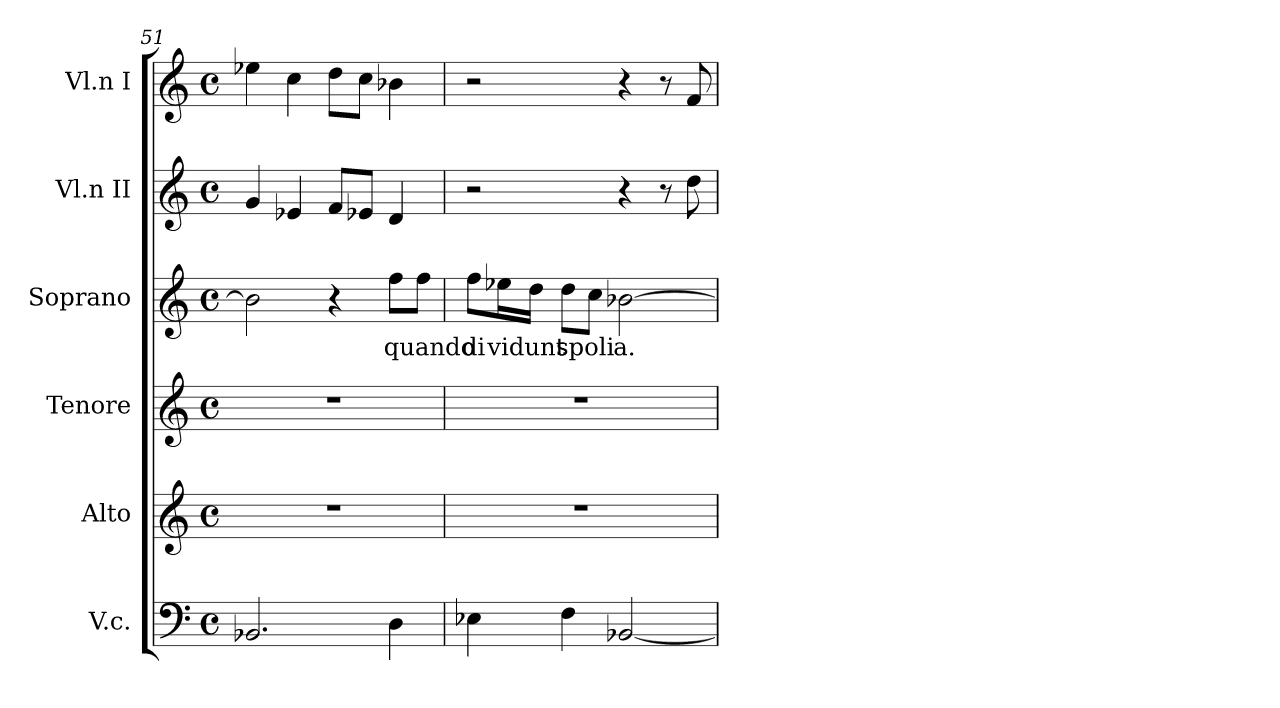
**kern	**kern	**kern	**kern	**text	**kern	**kern
*part6	*part5	*part4	*part3	*part3	*part2	*part1
*staff6	*staff5	*staff4	*staff3	*staff3	*staff2	*staff1
*I"V.c.	*I"Alto	*I"Tenore	*I"Soprano	*	*I"Vl.n II	*I"Vl.n I
*I'V.c.	*I'Alto	*I'Tenore	*I'Soprano	*	*I'Vl.n II	*I'Vl.n I
*clefF4	*clefG2	*clefG2	*clefG2	*	*clefG2	*clefG2
*k[]	*k[]	*k[]	*k[]	*	*k[]	*k[]
*C:	*C:	*C:	*C:	*	*C:	*C:
*M4/4	*M4/4	*M4/4	*M4/4	*	*M4/4	*M4/4
*met(c)	*met(c)	*met(c)	*met(c)	*	*met(c)	*met(c)
=51	=51	=51	=51	=51	=51	=51
2.BB-X/	1r	1r	2b\]	.	4g/	4ee-X\
.	.	.	.	.	4e-X/	4cc\
.	.	.	4r	.	8f/L	8dd\L
.	.	.	.	.	8e-X/J	8cc\J
!	!	!	!	!LO:LY:b	!	!
4D\	.	.	8ff\L	quando	4d/	4b-X\
.	.	.	8ff\J	.	.	.
=52	=52	=52	=52	=52	=52	=52
!	!	!	!	!LO:LY:b	!	!
4E-X\	1r	1r	8ff\L	di	2r	2r
!	!	!	!	!LO:LY:b	!	!
.	.	.	16ee-X\L	vidunt	.	.
.	.	.	16dd\JJ	.	.	.
!	!	!	!	!LO:LY:b	!	!
4F\	.	.	8dd\L	spoli	.	.
.	.	.	8cc\J	.	.	.
!	!	!	!	!LO:LY:b	!	!
[<2BB-X/	.	.	[>2b-X\	a.	4r	4r
.	.	.	.	.	8r	8r
.	.	.	.	.	8dd\	8f/
=	=	=	=	=	=	=
*-	*-	*-	*-	*-	*-	*-
